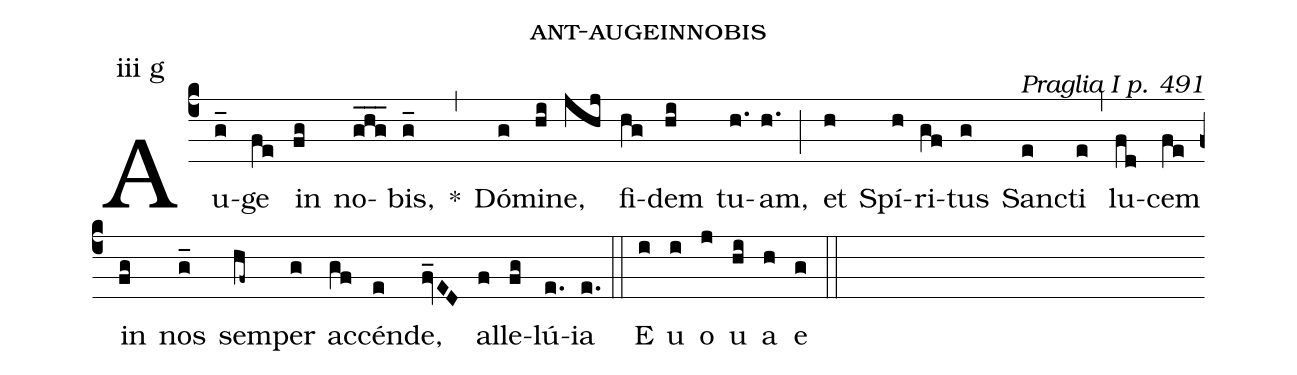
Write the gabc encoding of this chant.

name: ant-augeinnobis;
commentary: Praglia I p. 491;
annotation: iii g;
%%
(c4) Au(g_)ge(fe) in(fg) no(g_h_g_)bis,(g_) *(,) Dó(g)mi(hi)ne,(jhj) fi(hg)dem(hi) tu(h.)am,(h.) (;) et(h) Spí(h)ri(gf)tus(g) San(e)cti(e) (,) lu(fd)cem(fe) in(fg) nos(g_) sem(hf~)per(g) ac(gf)cén(e)de,(fv_ED) al(f)le(fg)lú(e.)ia(e.) (::) E(i) u(i) o(j) u(hi) a(h) e(g) (::)
